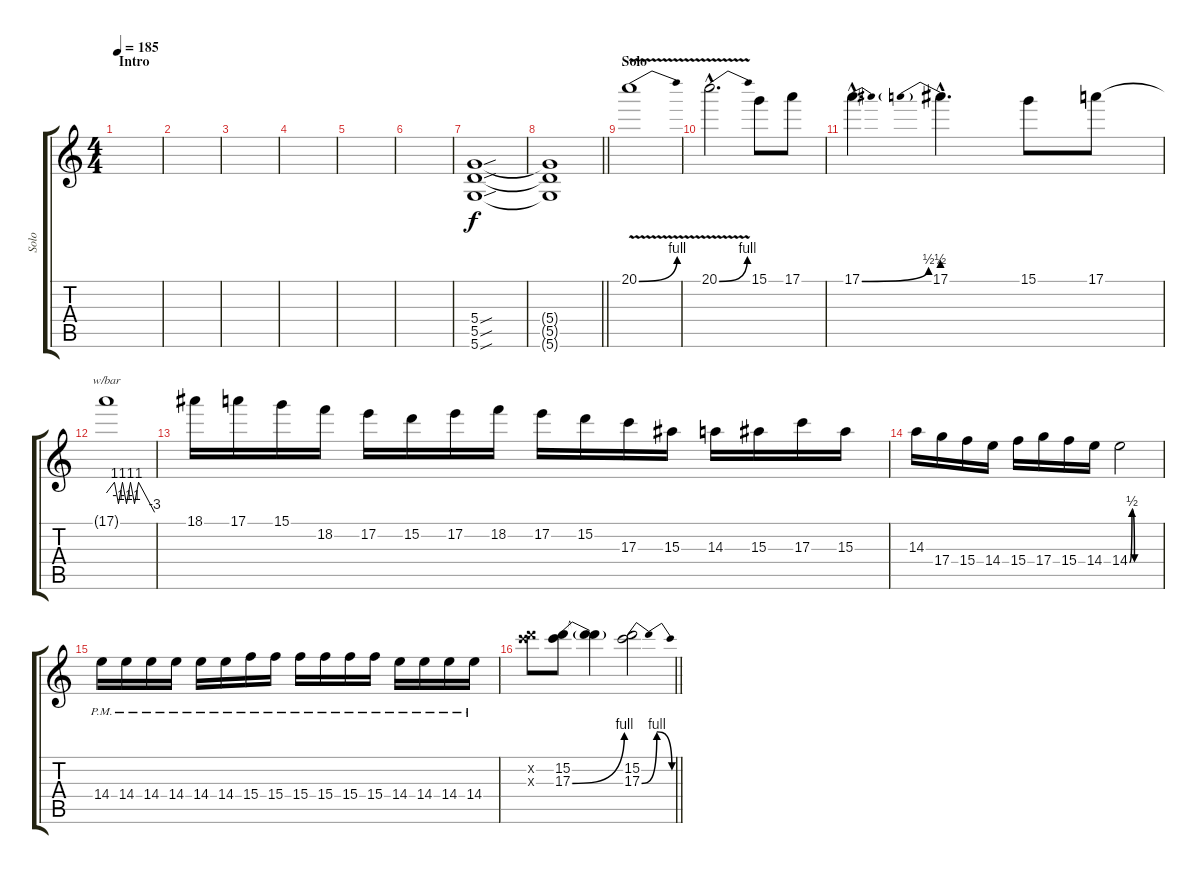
\track ("Solo" "Solo") {instrument overdrivenguitar}
\staff {score tabs}
\tuning (E4 B3 G3 D3 A2 D2) {hide}
\ts (4 4)
\section ("" "Intro")
\tempo 185
\clef g2
\ks c
|
|
|
|
|
|
(5.4{sou} 5.5{sou} 5.6{sou}).1 |
\barLineRight lightlight
(5.4{t} 5.5{t} 5.6{t}).1 |
\section ("" "Solo")
20.1{be (bend 0 0 60 4) v}.1 |
20.1{be (bend 0 0 60 4) v hac}.2{d} 15.1.8 17.1.8 |
17.1{be (bend 0 0 60 2) hac}.4{d} 17.1{be (prebend 0 2 60 2) hac}.4{d} 15.1.8 17.1.8 |
17.1{t}.1{tbe (custom default 0 0 10 4 15 -4 20 4 25 -4 30 4 35 -4 40 4 60 -12)} |
18.1.16 17.1.16 15.1.16 18.2.16 17.2.16 15.2.16 17.2.16 18.2.16 17.2.16 15.2.16 17.3.16 15.3.16 14.3.16 15.3.16 17.3.16 15.3.16 |
14.3.16 17.4.16 15.4.16 14.4.16 15.4.16 17.4.16 15.4.16 14.4.16 14.4{be (custom 0 0 5 2 10 0 60 0)}.2 |
14.4{pm}.16 14.4{pm}.16 14.4{pm}.16 14.4{pm}.16 14.4{pm}.16 14.4{pm}.16 15.4{pm}.16 15.4{pm}.16 15.4{pm}.16 15.4{pm}.16 15.4{pm}.16 15.4{pm}.16 14.4{pm}.16 14.4{pm}.16 14.4{pm}.16 14.4{pm}.16 |
\barLineRight lightlight
(15.2{x} 17.3{x}).8 (15.2 17.3{be (bend 0 0 60 4)}).8 (15.2{t} 17.3{t}).4 (15.2 17.3{be (bendrelease 0 0 15 4 45 4 60 0)}).2
